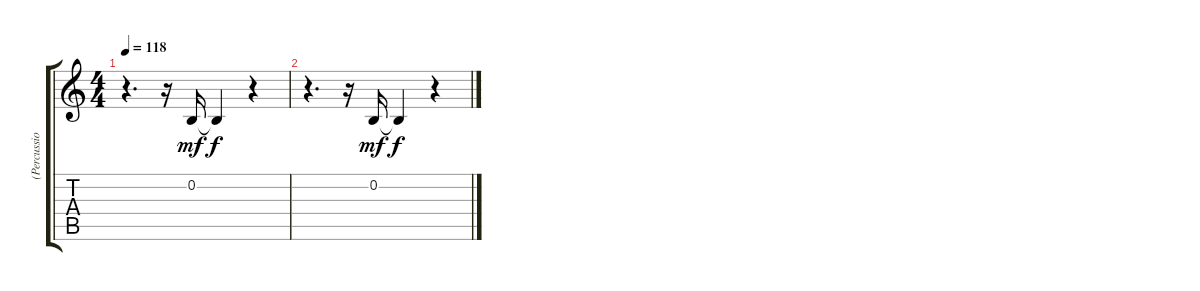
\track ("(Percussion)Eddie Fisher" "(Percussio") {instrument reversecymbal}
\staff {score tabs}
\tuning (E4 B3 G3 D3 A2 E2) {hide}
\ts (4 4)
\tempo 118
\clef g2
\ks c
r.4{d dy f} r.16 0.2.16{dy mf} 0.2{t}.4{dy f} r.4 |
r.4{d} r.16 0.2.16{dy mf} 0.2{t}.4{dy f} r.4
